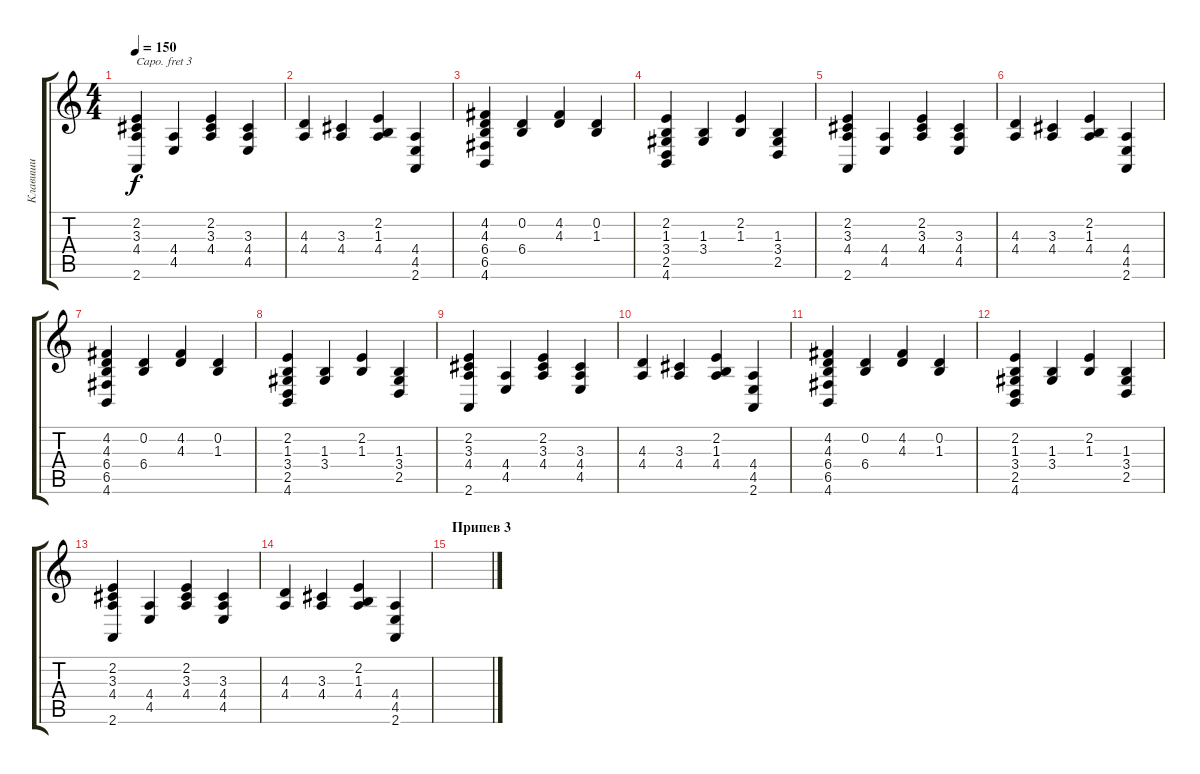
\track ("Клавиши" "Клавиши") {instrument electricgrandpiano}
\staff {score tabs}
\capo 3
\tuning (E4 B3 G3 D3 A2 E2) {hide}
\ts (4 4)
\tempo 150
\clef g2
\ks c
(2.2 3.3 4.4 2.6).4{dy f} (4.4 4.5).4 (2.2 3.3 4.4).4 (3.3 4.4 4.5).4 |
(4.3 4.4).4 (3.3 4.4).4 (2.2 1.3 4.4).4 (4.4 4.5 2.6).4 |
(4.2 4.3 6.4 6.5 4.6).4 (0.2 6.4).4 (4.2 4.3).4 (0.2 1.3).4 |
(2.2 1.3 3.4 2.5 4.6).4 (1.3 3.4).4 (2.2 1.3).4 (1.3 3.4 2.5).4 |
(2.2 3.3 4.4 2.6).4 (4.4 4.5).4 (2.2 3.3 4.4).4 (3.3 4.4 4.5).4 |
(4.3 4.4).4 (3.3 4.4).4 (2.2 1.3 4.4).4 (4.4 4.5 2.6).4 |
(4.2 4.3 6.4 6.5 4.6).4 (0.2 6.4).4 (4.2 4.3).4 (0.2 1.3).4 |
(2.2 1.3 3.4 2.5 4.6).4 (1.3 3.4).4 (2.2 1.3).4 (1.3 3.4 2.5).4 |
(2.2 3.3 4.4 2.6).4 (4.4 4.5).4 (2.2 3.3 4.4).4 (3.3 4.4 4.5).4 |
(4.3 4.4).4 (3.3 4.4).4 (2.2 1.3 4.4).4 (4.4 4.5 2.6).4 |
(4.2 4.3 6.4 6.5 4.6).4 (0.2 6.4).4 (4.2 4.3).4 (0.2 1.3).4 |
(2.2 1.3 3.4 2.5 4.6).4 (1.3 3.4).4 (2.2 1.3).4 (1.3 3.4 2.5).4 |
(2.2 3.3 4.4 2.6).4 (4.4 4.5).4 (2.2 3.3 4.4).4 (3.3 4.4 4.5).4 |
(4.3 4.4).4 (3.3 4.4).4 (2.2 1.3 4.4).4 (4.4 4.5 2.6).4 |
\section ("" "Припев 3")
